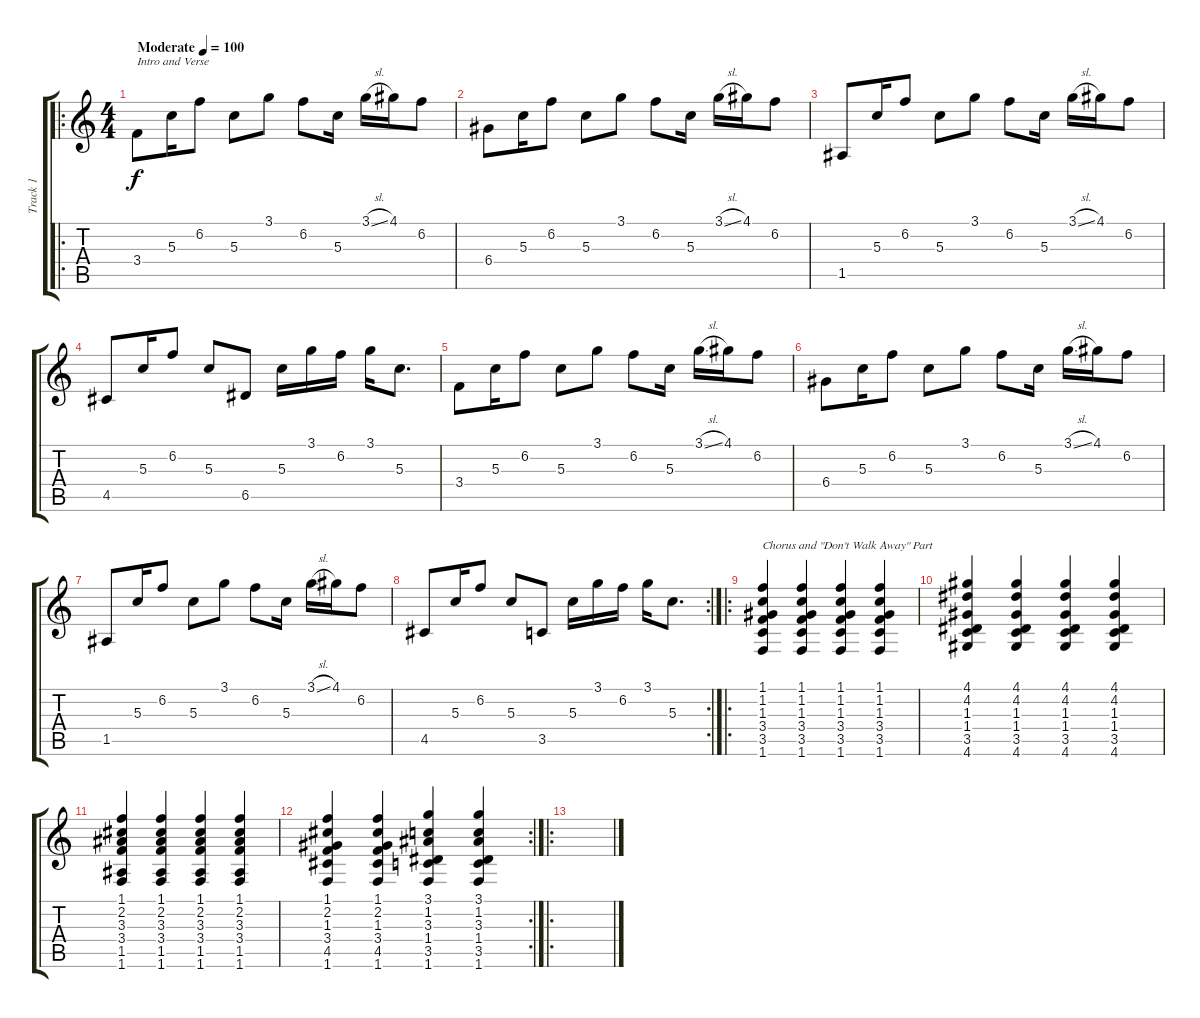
\track ("Track 1" "Track 1") {instrument acousticguitarsteel}
\staff {score tabs}
\tuning (E4 B3 G3 D3 A2 E2) {hide}
\ro
\ts (4 4)
\tempo (100 "Moderate")
\clef g2
\ks c
3.4.8{txt "Intro and Verse" dy f instrument acousticguitarsteel} 5.3.16 6.2.8 5.3.8 3.1.8 6.2.8 5.3.16 3.1{sl}.16 4.1.16 6.2.8 |
6.4.8 5.3.16 6.2.8 5.3.8 3.1.8 6.2.8 5.3.16 3.1{sl}.16 4.1.16 6.2.8 |
1.5.8 5.3.16 6.2.8 5.3.8 3.1.8 6.2.8 5.3.16 3.1{sl}.16 4.1.16 6.2.8 |
4.5.8 5.3.16 6.2.8 5.3.8 6.5.8 5.3.16 3.1.16 6.2.16 3.1.16 5.3.8{d} |
3.4.8 5.3.16 6.2.8 5.3.8 3.1.8 6.2.8 5.3.16 3.1{sl}.16 4.1.16 6.2.8 |
6.4.8 5.3.16 6.2.8 5.3.8 3.1.8 6.2.8 5.3.16 3.1{sl}.16 4.1.16 6.2.8 |
1.5.8 5.3.16 6.2.8 5.3.8 3.1.8 6.2.8 5.3.16 3.1{sl}.16 4.1.16 6.2.8 |
\rc 2
4.5.8 5.3.16 6.2.8 5.3.8 3.5.8 5.3.16 3.1.16 6.2.16 3.1.16 5.3.8{d} |
\ro
(1.1 1.2 1.3 3.4 3.5 1.6).4{txt "Chorus and \"Don't Walk Away\" Part"} (1.1 1.2 1.3 3.4 3.5 1.6).4 (1.1 1.2 1.3 3.4 3.5 1.6).4 (1.1 1.2 1.3 3.4 3.5 1.6).4 |
(4.1 4.2 1.3 1.4 3.5 4.6).4 (4.1 4.2 1.3 1.4 3.5 4.6).4 (4.1 4.2 1.3 1.4 3.5 4.6).4 (4.1 4.2 1.3 1.4 3.5 4.6).4 |
(1.1 2.2 3.3 3.4 1.5 1.6).4 (1.1 2.2 3.3 3.4 1.5 1.6).4 (1.1 2.2 3.3 3.4 1.5 1.6).4 (1.1 2.2 3.3 3.4 1.5 1.6).4 |
\rc 2
(1.1 2.2 1.3 3.4 4.5 1.6).4 (1.1 2.2 1.3 3.4 4.5 1.6).4 (3.1 1.2 3.3 1.4 3.5 1.6).4 (3.1 1.2 3.3 1.4 3.5 1.6).4 |
\ro
